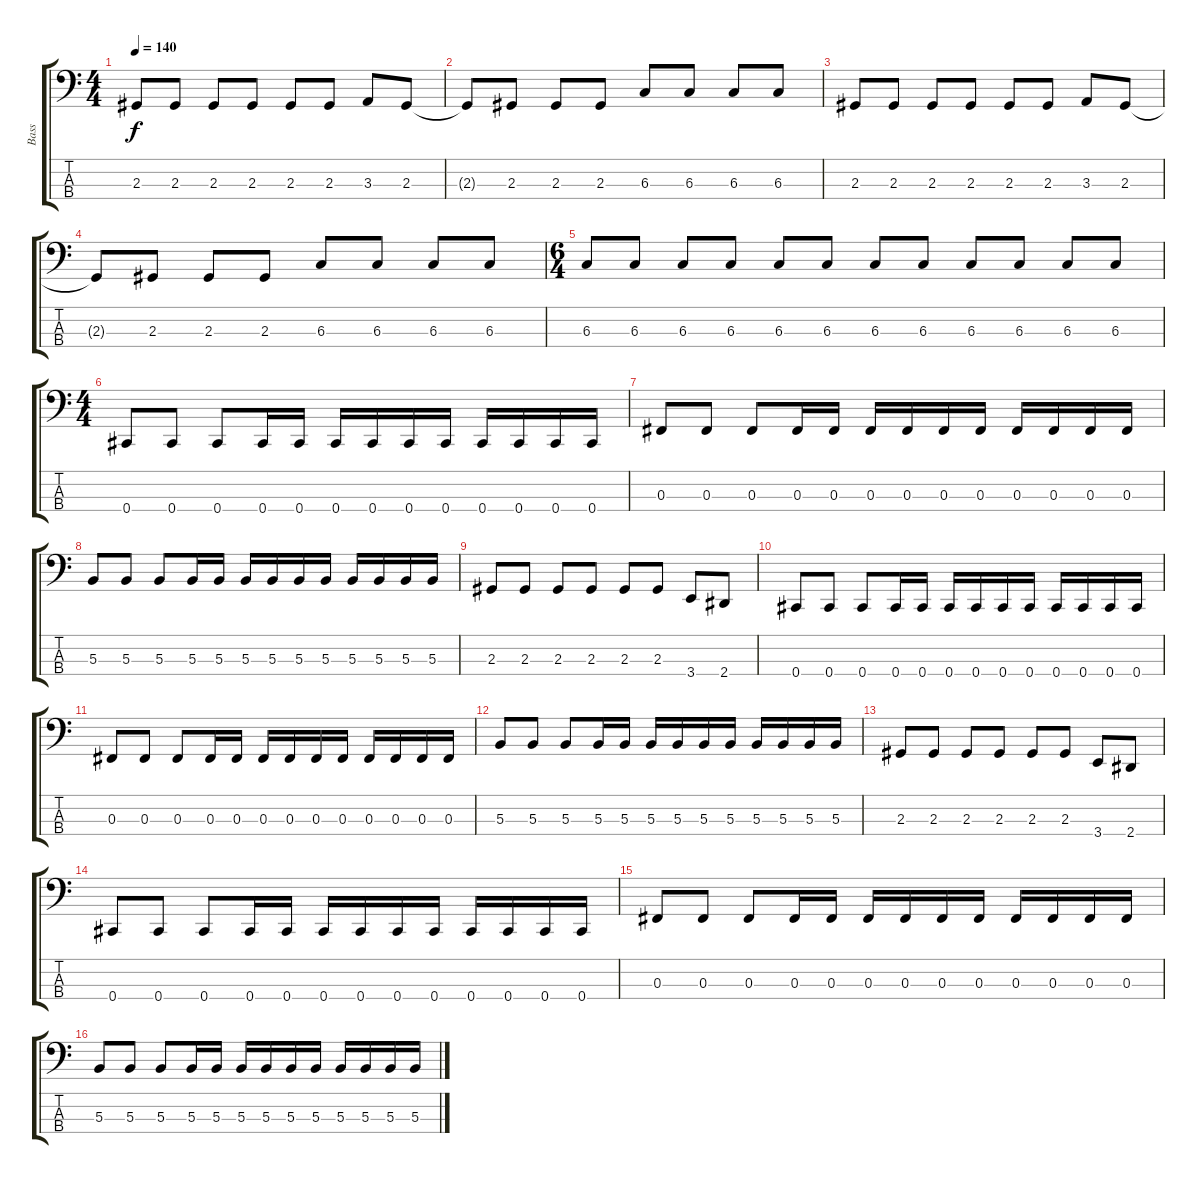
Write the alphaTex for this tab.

\track ("Bass" "Bass") {instrument electricbasspick}
\staff {score tabs}
\tuning (E2 B1 Gb1 Db1) {hide}
\ts (4 4)
\tempo 140
\clef f4
\ks c
2.3.8{dy f} 2.3.8 2.3.8 2.3.8 2.3.8 2.3.8 3.3.8 2.3.8 |
2.3{t}.8 2.3.8 2.3.8 2.3.8 6.3.8 6.3.8 6.3.8 6.3.8 |
2.3.8 2.3.8 2.3.8 2.3.8 2.3.8 2.3.8 3.3.8 2.3.8 |
2.3{t}.8 2.3.8 2.3.8 2.3.8 6.3.8 6.3.8 6.3.8 6.3.8 |
\ts (6 4)
6.3.8 6.3.8 6.3.8 6.3.8 6.3.8 6.3.8 6.3.8 6.3.8 6.3.8 6.3.8 6.3.8 6.3.8 |
\ts (4 4)
0.4.8 0.4.8 0.4.8 0.4.16 0.4.16 0.4.16 0.4.16 0.4.16 0.4.16 0.4.16 0.4.16 0.4.16 0.4.16 |
0.3.8 0.3.8 0.3.8 0.3.16 0.3.16 0.3.16 0.3.16 0.3.16 0.3.16 0.3.16 0.3.16 0.3.16 0.3.16 |
5.3.8 5.3.8 5.3.8 5.3.16 5.3.16 5.3.16 5.3.16 5.3.16 5.3.16 5.3.16 5.3.16 5.3.16 5.3.16 |
2.3.8 2.3.8 2.3.8 2.3.8 2.3.8 2.3.8 3.4.8 2.4.8 |
0.4.8 0.4.8 0.4.8 0.4.16 0.4.16 0.4.16 0.4.16 0.4.16 0.4.16 0.4.16 0.4.16 0.4.16 0.4.16 |
0.3.8 0.3.8 0.3.8 0.3.16 0.3.16 0.3.16 0.3.16 0.3.16 0.3.16 0.3.16 0.3.16 0.3.16 0.3.16 |
5.3.8 5.3.8 5.3.8 5.3.16 5.3.16 5.3.16 5.3.16 5.3.16 5.3.16 5.3.16 5.3.16 5.3.16 5.3.16 |
2.3.8 2.3.8 2.3.8 2.3.8 2.3.8 2.3.8 3.4.8 2.4.8 |
0.4.8 0.4.8 0.4.8 0.4.16 0.4.16 0.4.16 0.4.16 0.4.16 0.4.16 0.4.16 0.4.16 0.4.16 0.4.16 |
0.3.8 0.3.8 0.3.8 0.3.16 0.3.16 0.3.16 0.3.16 0.3.16 0.3.16 0.3.16 0.3.16 0.3.16 0.3.16 |
5.3.8 5.3.8 5.3.8 5.3.16 5.3.16 5.3.16 5.3.16 5.3.16 5.3.16 5.3.16 5.3.16 5.3.16 5.3.16
